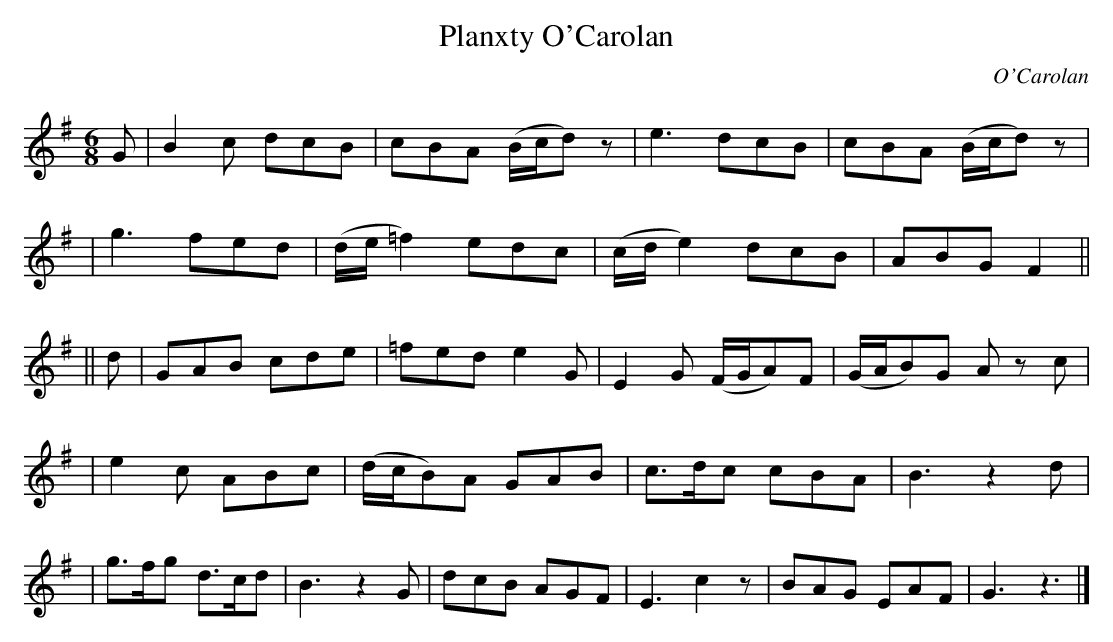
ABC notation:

X:1
T: Planxty O'Carolan
C: O'Carolan
M: 6/8
L: 1/8
K: G
G \
| B2c dcB | cBA (B/c/d)z | e3 dcB | cBA (B/c/d)z |
| g3 fed | (d/e/=f2) edc | (c/d/e2) dcB | ABG F2 ||
|| d \
| GAB cde | =fed e2G | E2G (F/G/A)F | (G/A/B)G Az c |
| e2c ABc | (d/c/B)A GAB | c>dc cBA | B3 z2d |
| g>fg d>cd |B3 z2G | dcB AGF | E3 c2 z | BAG EAF | G3 z3 |]
